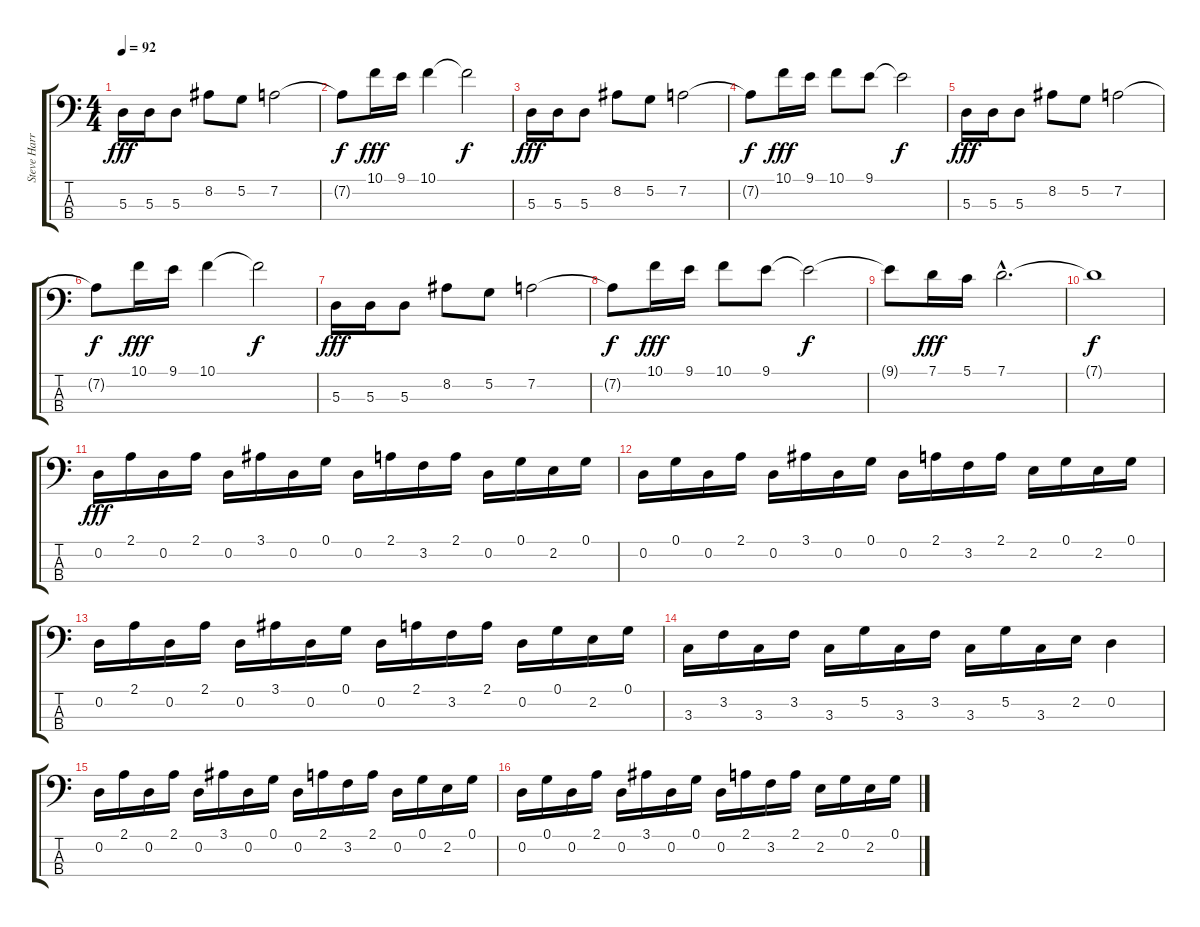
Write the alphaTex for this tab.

\track ("Steve Harris" "Steve Harr") {instrument electricbassfinger}
\staff {score tabs}
\tuning (G2 D2 A1 E1) {hide}
\ts (4 4)
\tempo 92
\tempo 88
\tempo 92
\clef f4
\ks c
5.3.16{dy fff instrument electricbassfinger} 5.3.16 5.3.8 8.2.8 5.2.8 7.2.2 |
7.2{t}.8{dy f} 10.1.16{dy fff} 9.1.16 10.1.4 10.1{t}.2{dy f} |
5.3.16{dy fff} 5.3.16 5.3.8 8.2.8 5.2.8 7.2.2 |
7.2{t}.8{dy f} 10.1.16{dy fff} 9.1.16 10.1.8 9.1.8 9.1{t}.2{dy f} |
5.3.16{dy fff} 5.3.16 5.3.8 8.2.8 5.2.8 7.2.2 |
7.2{t}.8{dy f} 10.1.16{dy fff} 9.1.16 10.1.4 10.1{t}.2{dy f} |
5.3.16{dy fff} 5.3.16 5.3.8 8.2.8 5.2.8 7.2.2 |
7.2{t}.8{dy f} 10.1.16{dy fff} 9.1.16 10.1.8 9.1.8 9.1{t}.2{dy f} |
9.1{t}.8 7.1.16{dy fff} 5.1.16 7.1{hac}.2{d} |
7.1{t}.1{dy f} |
0.2.16{dy fff} 2.1.16 0.2.16 2.1.16 0.2.16 3.1.16 0.2.16 0.1.16 0.2.16 2.1.16 3.2.16 2.1.16 0.2.16 0.1.16 2.2.16 0.1.16 |
0.2.16 0.1.16 0.2.16 2.1.16 0.2.16 3.1.16 0.2.16 0.1.16 0.2.16 2.1.16 3.2.16 2.1.16 2.2.16 0.1.16 2.2.16 0.1.16 |
0.2.16 2.1.16 0.2.16 2.1.16 0.2.16 3.1.16 0.2.16 0.1.16 0.2.16 2.1.16 3.2.16 2.1.16 0.2.16 0.1.16 2.2.16 0.1.16 |
3.3.16 3.2.16 3.3.16 3.2.16 3.3.16 5.2.16 3.3.16 3.2.16 3.3.16 5.2.16 3.3.16 2.2.16 0.2.4 |
0.2.16 2.1.16 0.2.16 2.1.16 0.2.16 3.1.16 0.2.16 0.1.16 0.2.16 2.1.16 3.2.16 2.1.16 0.2.16 0.1.16 2.2.16 0.1.16 |
0.2.16 0.1.16 0.2.16 2.1.16 0.2.16 3.1.16 0.2.16 0.1.16 0.2.16 2.1.16 3.2.16 2.1.16 2.2.16 0.1.16 2.2.16 0.1.16
